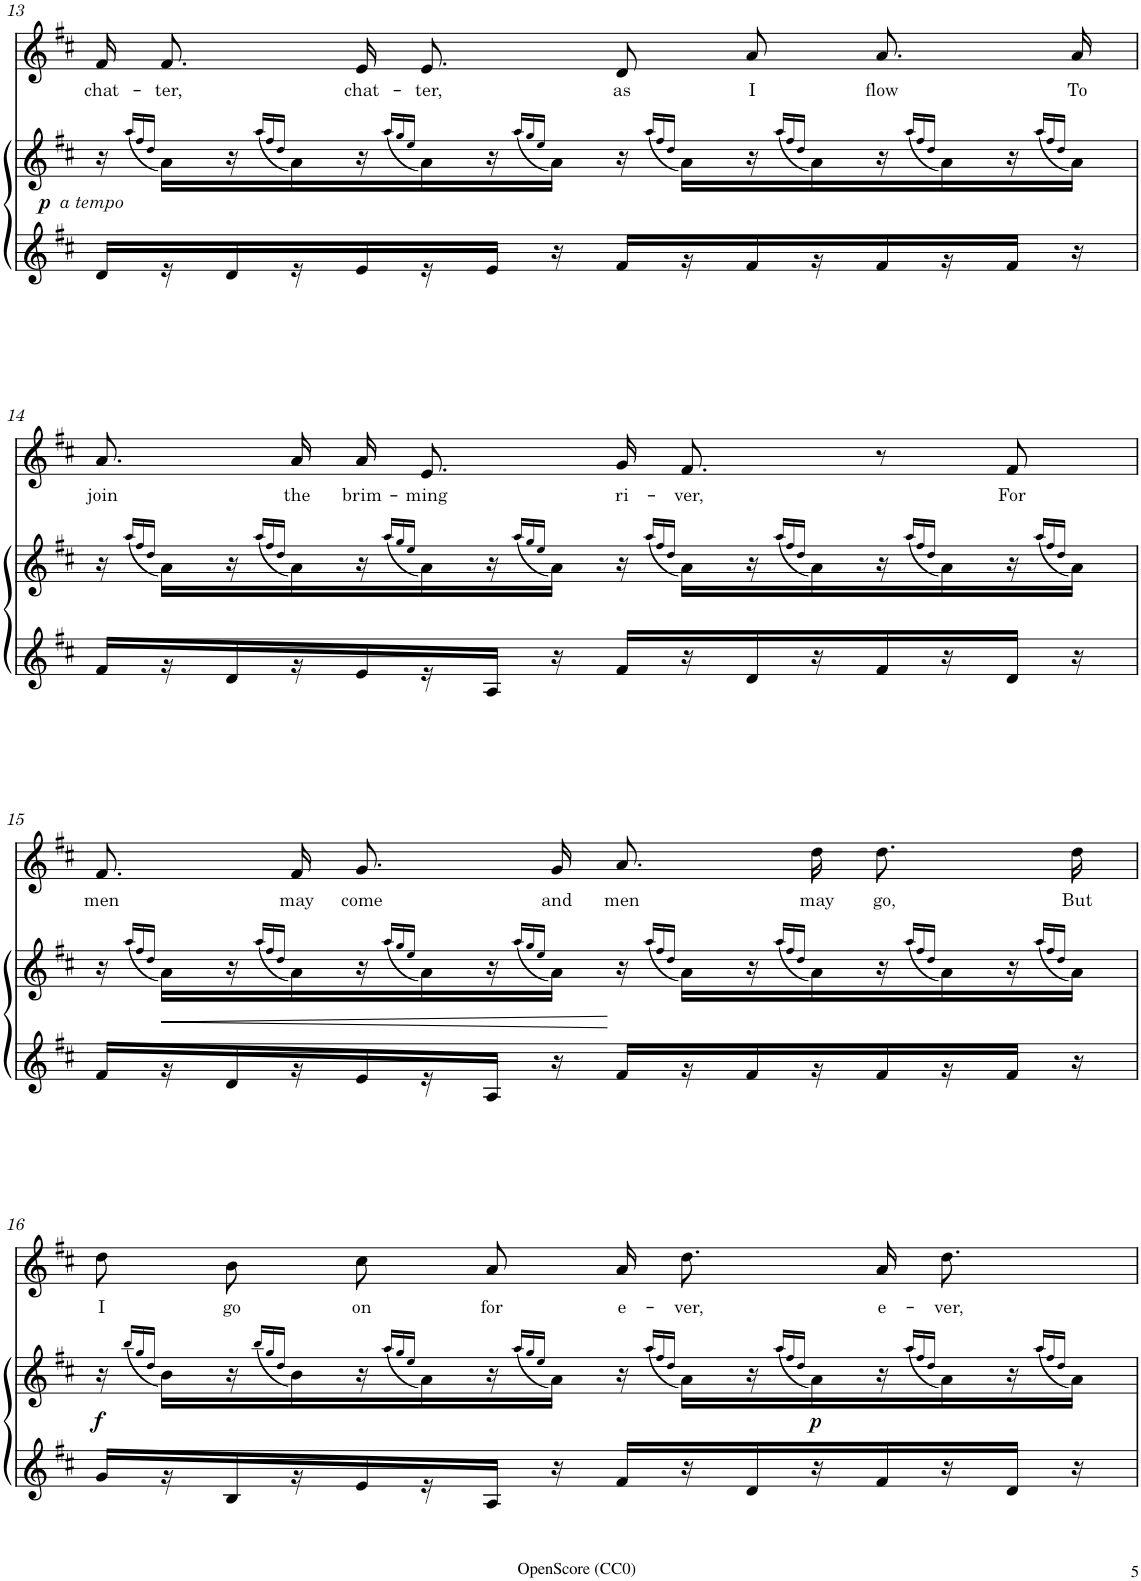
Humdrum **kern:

**kern	**kern	**dynam	**kern	**text
*part2	*part2	*part2	*part1	*part1
*staff3	*staff2	*staff2/3	*staff1	*staff1
*I"Piano	*	*	*I"Voice	*
*I'Pno	*	*	*	*
!!LO:PB:g=z
*clefG2	*clefG2	*	*clefG2	*
*k[f#c#]	*k[f#c#]	*	*k[f#c#]	*
*M4/4	*M4/4	*	*M4/4	*
*met(c)	*met(c)	*	*met(c)	*
=13	=13	=13	=13	=13
!	!	!LO:DY:b	!	!LO:LY:b
!	!	!LO:DY:n=1:b	!	!
16d/LL	16r	p other-dynamics	16f#/KL	chat-
.	(16qaa/LL	.	.	.
.	16qff#/	.	.	.
.	16qdd/JJ	.	.	.
!	!	!	!	!LO:LY:b
16r	16a\LL)	.	8.f#/J	-ter,
16d/	16r	.	.	.
.	(16qaa/LL	.	.	.
.	16qff#/	.	.	.
.	16qdd/JJ	.	.	.
16r	16a\)	.	.	.
!	!	!	!	!LO:LY:b
16e/	16r	.	16e/KL	chat-
.	(16qaa/LL	.	.	.
.	16qgg/	.	.	.
.	16qee/JJ	.	.	.
!	!	!	!	!LO:LY:b
16r	16a\)	.	8.e/J	-ter,
16e/JJ	16r	.	.	.
.	(16qaa/LL	.	.	.
.	16qgg/	.	.	.
.	16qee/JJ	.	.	.
16r	16a\JJ)	.	.	.
!	!	!	!	!LO:LY:b
16f#/LL	16r	.	8d/L	as
.	(16qaa/LL	.	.	.
.	16qff#/	.	.	.
.	16qdd/JJ	.	.	.
16r	16a\LL)	.	.	.
!	!	!	!	!LO:LY:b
16f#/	16r	.	8a/J	I
.	(16qaa/LL	.	.	.
.	16qff#/	.	.	.
.	16qdd/JJ	.	.	.
16r	16a\)	.	.	.
!	!	!	!	!LO:LY:b
16f#/	16r	.	8.a/L	flow
.	(16qaa/LL	.	.	.
.	16qff#/	.	.	.
.	16qdd/JJ	.	.	.
16r	16a\)	.	.	.
16f#/JJ	16r	.	.	.
.	(16qaa/LL	.	.	.
.	16qff#/	.	.	.
.	16qdd/JJ	.	.	.
!	!	!	!	!LO:LY:b
16r	16a\JJ)	.	16a/Jk	To
!!LO:LB:g=z
=14	=14	=14	=14	=14
!	!	!	!	!LO:LY:b
16f#/LL	16r	.	8.a/L	join
.	(16qaa/LL	.	.	.
.	16qff#/	.	.	.
.	16qdd/JJ	.	.	.
16r	16a\LL)	.	.	.
16d/	16r	.	.	.
.	(16qaa/LL	.	.	.
.	16qff#/	.	.	.
.	16qdd/JJ	.	.	.
!	!	!	!	!LO:LY:b
16r	16a\)	.	16a/Jk	the
!	!	!	!	!LO:LY:b
16e/	16r	.	16a/KL	brim-
.	(16qaa/LL	.	.	.
.	16qgg/	.	.	.
.	16qee/JJ	.	.	.
!	!	!	!	!LO:LY:b
16r	16a\)	.	8.e/J	-ming
16A/JJ	16r	.	.	.
.	(16qaa/LL	.	.	.
.	16qgg/	.	.	.
.	16qee/JJ	.	.	.
16r	16a\JJ)	.	.	.
!	!	!	!	!LO:LY:b
16f#/LL	16r	.	16g/KL	ri-
.	(16qaa/LL	.	.	.
.	16qff#/	.	.	.
.	16qdd/JJ	.	.	.
!	!	!	!	!LO:LY:b
16r	16a\LL)	.	8.f#/J	-ver,
16d/	16r	.	.	.
.	(16qaa/LL	.	.	.
.	16qff#/	.	.	.
.	16qdd/JJ	.	.	.
16r	16a\)	.	.	.
16f#/	16r	.	8r	.
.	(16qaa/LL	.	.	.
.	16qff#/	.	.	.
.	16qdd/JJ	.	.	.
16r	16a\)	.	.	.
!	!	!	!	!LO:LY:b
16d/JJ	16r	.	8f#/	For
.	(16qaa/LL	.	.	.
.	16qff#/	.	.	.
.	16qdd/JJ	.	.	.
16r	16a\JJ)	.	.	.
!!LO:LB:g=z
=15	=15	=15	=15	=15
!	!	!	!	!LO:LY:b
16f#/LL	16r	.	8.f#/L	men
.	(16qaa/LL	.	.	.
.	16qff#/	.	.	.
.	16qdd/JJ	.	.	.
16r	16a\LL)	.	.	.
16d/	16r	.	.	.
.	(16qaa/LL	.	.	.
.	16qff#/	.	.	.
.	16qdd/JJ	.	.	.
!	!	!	!	!LO:LY:b
16r	16a\)	.	16f#/Jk	may
!	!	!	!	!LO:LY:b
16e/	16r	.	8.g/L	come
.	(16qaa/LL	.	.	.
.	16qgg/	.	.	.
.	16qee/JJ	.	.	.
16r	16a\)	.	.	.
16A/JJ	16r	.	.	.
.	(16qaa/LL	.	.	.
.	16qgg/	.	.	.
.	16qee/JJ	.	.	.
!	!	!	!	!LO:LY:b
16r	16a\JJ)	.	16g/Jk	and
!	!	!	!	!LO:LY:b
16f#/LL	16r	.	8.a\L	men
.	(16qaa/LL	.	.	.
.	16qff#/	.	.	.
.	16qdd/JJ	.	.	.
16r	16a\LL)	.	.	.
16f#/	16r	.	.	.
.	(16qaa/LL	.	.	.
.	16qff#/	.	.	.
.	16qdd/JJ	.	.	.
!	!	!	!	!LO:LY:b
16r	16a\)	.	16dd\Jk	may
!	!	!	!	!LO:LY:b
16f#/	16r	.	8.dd\L	go,
.	(16qaa/LL	.	.	.
.	16qff#/	.	.	.
.	16qdd/JJ	.	.	.
16r	16a\)	.	.	.
16f#/JJ	16r	.	.	.
.	(16qaa/LL	.	.	.
.	16qff#/	.	.	.
.	16qdd/JJ	.	.	.
!	!	!	!	!LO:LY:b
16r	16a\JJ)	.	16dd\Jk	But
!!LO:LB:g=z
=16	=16	=16	=16	=16
!	!	!LO:DY:b	!	!LO:LY:b
16g/LL	16r	f	8dd\L	I
.	(16qbb/LL	.	.	.
.	16qgg/	.	.	.
.	16qdd/JJ	.	.	.
16r	16b\LL)	.	.	.
!	!	!	!	!LO:LY:b
16B/	16r	.	8b\J	go
.	(16qbb/LL	.	.	.
.	16qgg/	.	.	.
.	16qdd/JJ	.	.	.
16r	16b\)	.	.	.
!	!	!	!	!LO:LY:b
16e/	16r	.	8cc#\L	on
.	(16qaa/LL	.	.	.
.	16qgg/	.	.	.
.	16qee/JJ	.	.	.
16r	16a\)	.	.	.
!	!	!	!	!LO:LY:b
16A/JJ	16r	.	8a\J	for
.	(16qaa/LL	.	.	.
.	16qgg/	.	.	.
.	16qee/JJ	.	.	.
16r	16a\JJ)	.	.	.
!	!	!	!	!LO:LY:b
16f#/LL	16r	.	16a\KL	e-
.	(16qaa/LL	.	.	.
.	16qff#/	.	.	.
.	16qdd/JJ	.	.	.
!	!	!	!	!LO:LY:b
16r	16a\LL)	.	8.dd\J	-ver,
16d/	16r	.	.	.
.	(16qaa/LL	.	.	.
.	16qff#/	.	.	.
.	16qdd/JJ	.	.	.
!	!	!LO:DY:b	!	!
16r	16a\)	p	.	.
!	!	!	!	!LO:LY:b
16f#/	16r	.	16a\KL	e-
.	(16qaa/LL	.	.	.
.	16qff#/	.	.	.
.	16qdd/JJ	.	.	.
!	!	!	!	!LO:LY:b
16r	16a\)	.	8.dd\J	-ver,
16d/JJ	16r	.	.	.
.	(16qaa/LL	.	.	.
.	16qff#/	.	.	.
.	16qdd/JJ	.	.	.
16r	16a\JJ)	.	.	.
=	=	=	=	=
*-	*-	*-	*-	*-
